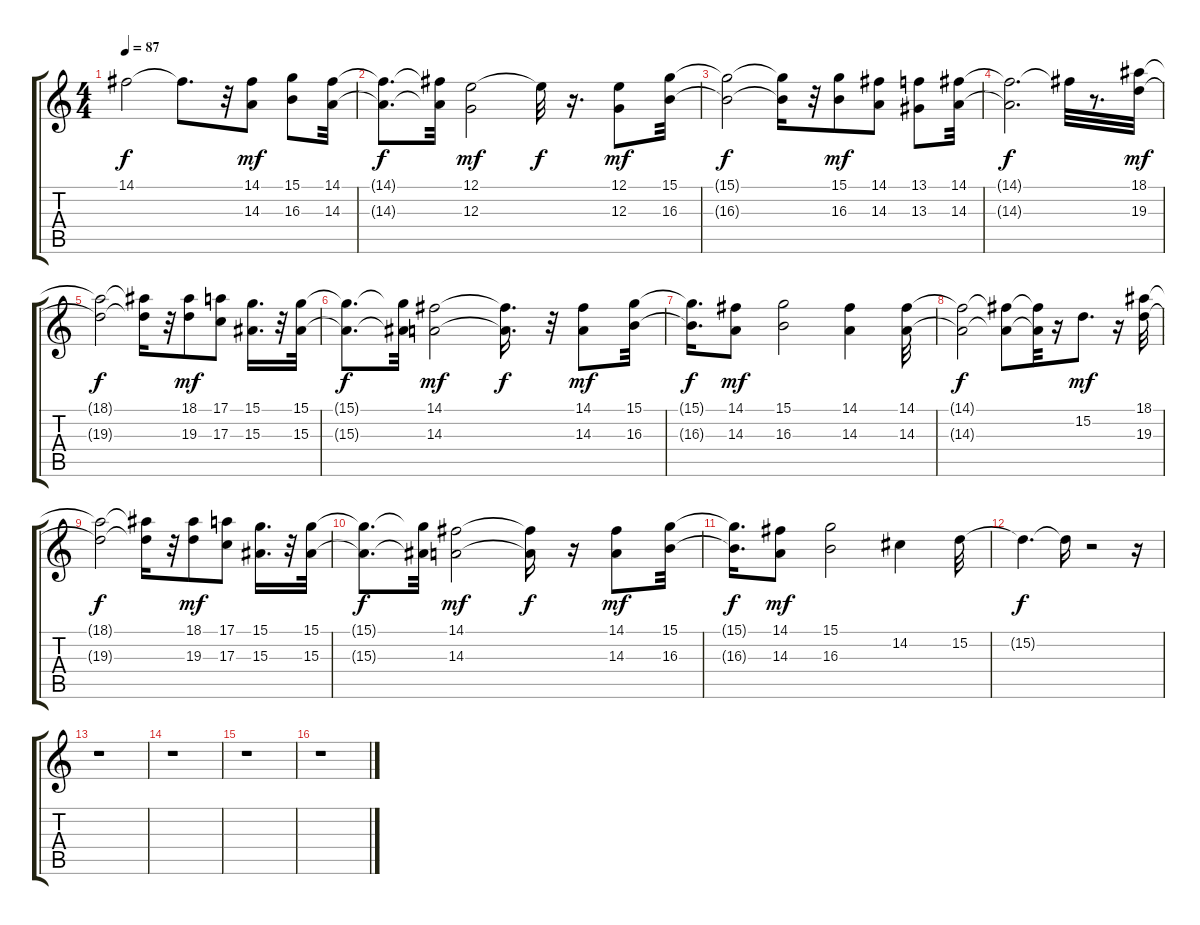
\track "" {instrument stringensemble2}
\staff {score tabs}
\tuning (E4 B3 G3 D3 A2 E2) {hide}
\ts (4 4)
\tempo 87
\clef g2
\ks c
14.1{t}.2{dy f} 14.1{t}.8{d} r.32 (14.1 14.3).8{dy mf} (15.1 16.3).8 (14.1 14.3).32 |
(14.1{t} 14.3{t}).8{d dy f} (14.1{t} 14.3{t}).32 (12.1 12.3).2{dy mf} 12.1{t}.32{dy f} r.16{d} (12.1 12.3).8{dy mf} (15.1 16.3).32 |
(15.1{t} 16.3{t}).2{dy f} (15.1{t} 16.3{t}).16 r.32 (15.1 16.3).8{dy mf} (14.1 14.3).8 (13.1 13.3).8 (14.1 14.3).32 |
(14.1{t} 14.3{t}).2{d dy f} 14.1{t}.32 r.8{d} (18.1 19.3).32{dy mf} |
(18.1{t} 19.3{t}).2{dy f} (18.1{t} 19.3{t}).16 r.32 (18.1 19.3).8{dy mf} (17.1 17.3).8 (15.1 15.3).16{d} r.32 (15.1 15.3).32 |
(15.1{t} 15.3{t}).8{d dy f} (15.1{t} 15.3{t}).32 (14.1 14.3).2{dy mf} (14.1{t} 14.3{t}).16{d dy f} r.32 (14.1 14.3).8{dy mf} (15.1 16.3).32 |
(15.1{t} 16.3{t}).16{d dy f} (14.1 14.3).8{dy mf} (15.1 16.3).2 (14.1 14.3).4 (14.1 14.3).32 |
(14.1{t} 14.3{t}).2{dy f} (14.1{t} 14.3{t}).8 (14.1{t} 14.3{t}).32 r.16 15.2.8{d dy mf} r.16 (18.1 19.3).32 |
(18.1{t} 19.3{t}).2{dy f} (18.1{t} 19.3{t}).16 r.32 (18.1 19.3).8{dy mf} (17.1 17.3).8 (15.1 15.3).16{d} r.32 (15.1 15.3).32 |
(15.1{t} 15.3{t}).8{d dy f} (15.1{t} 15.3{t}).32 (14.1 14.3).2{dy mf} (14.1{t} 14.3{t}).16{dy f} r.16 (14.1 14.3).8{dy mf} (15.1 16.3).32 |
(15.1{t} 16.3{t}).16{d dy f} (14.1 14.3).8{dy mf} (15.1 16.3).2 14.2.4 15.2.32 |
15.2{t}.4{d dy f} 15.2{t}.16 r.2 r.16 |
r.1 |
r.1 |
r.1 |
r.1
